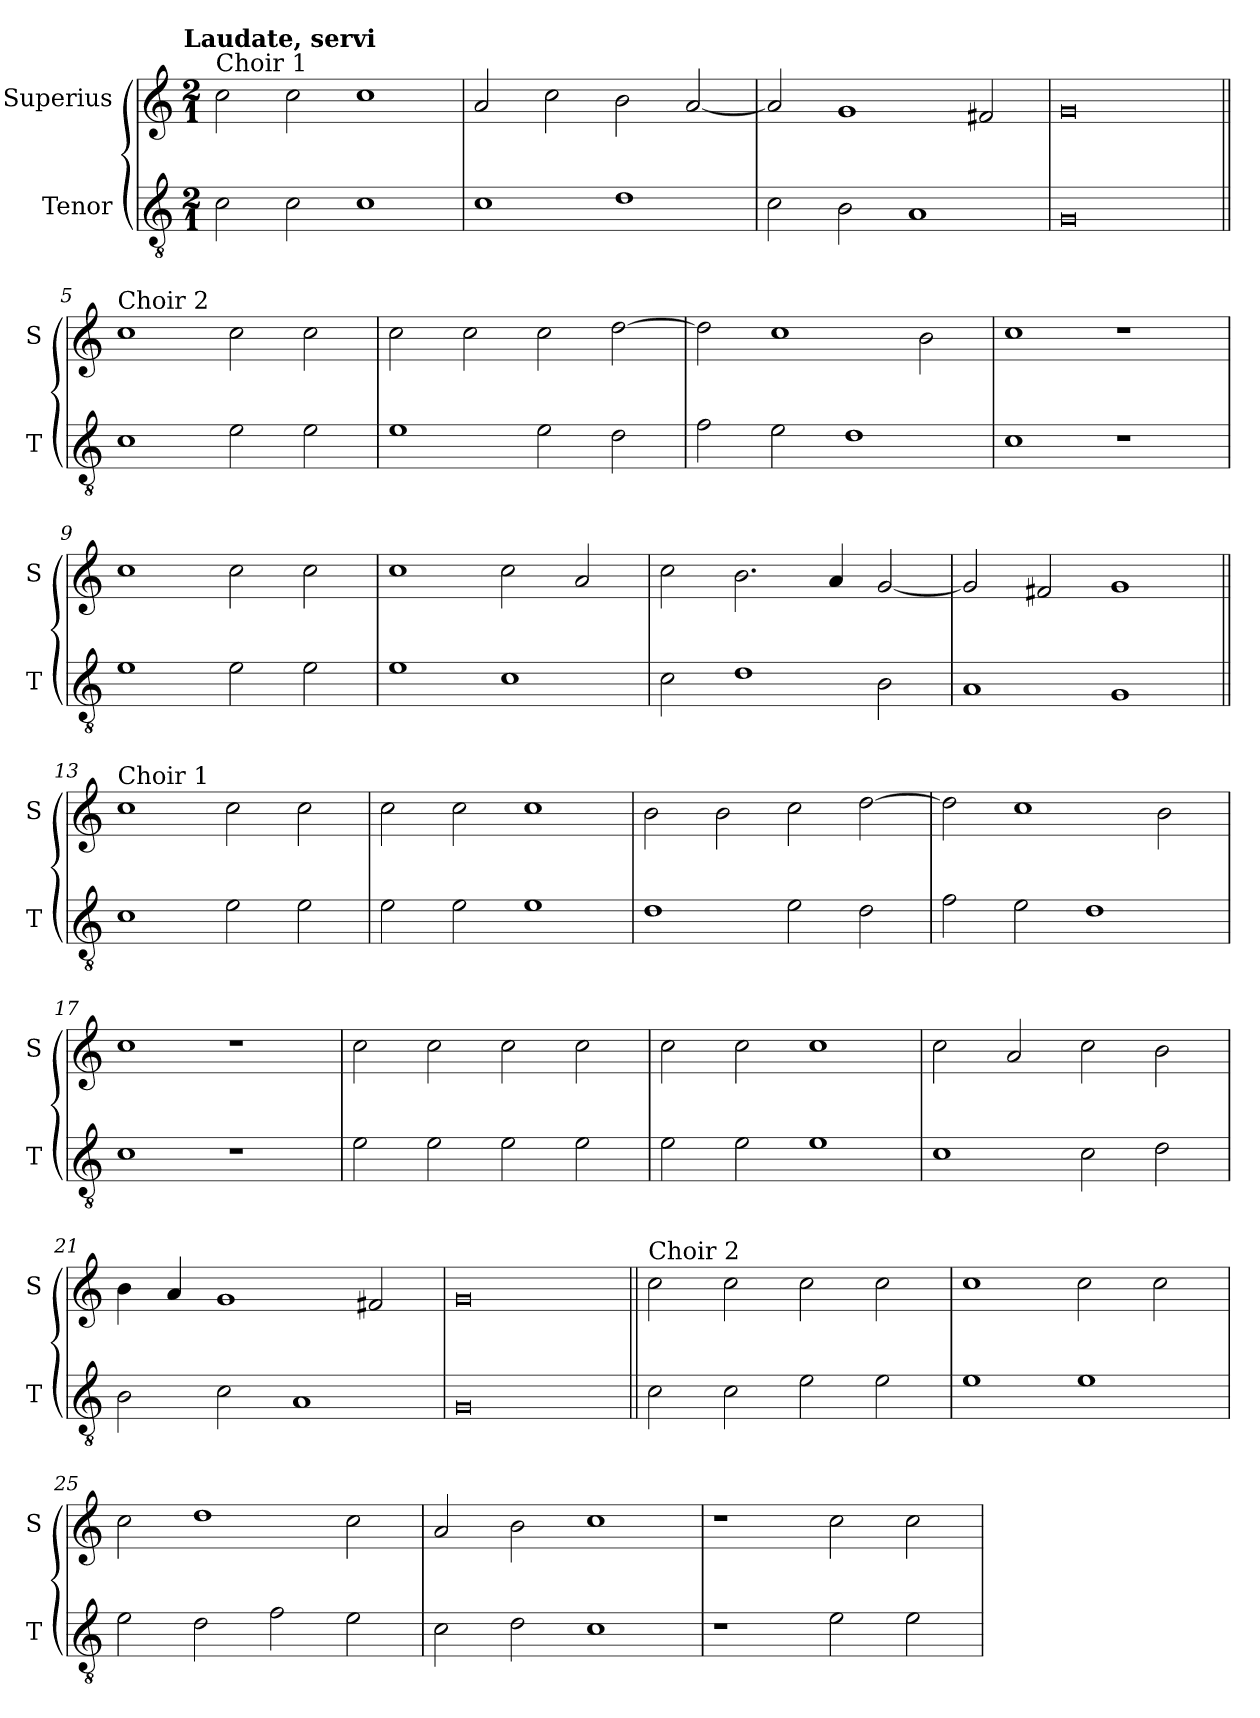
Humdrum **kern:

**kern	**kern
*part2	*part1
*staff2	*staff1
*I"Tenor	*I"Superius
*I'T	*I'S
*clefGv2	*clefG2
*k[]	*k[]
!!LO:TX:omd:t=Laudate, servi
*M2/1	*M2/1
=1	=1
!	!LO:TX:a:t=Choir 1
2c\	2cc\
2c\	2cc\
1c	1cc
=2	=2
1c	2a/
.	2cc\
1d	2b\
.	[2a/
=3	=3
2c\	2a/]
2B\	1g
1A	.
.	2f#X/
=4	=4
0G	0g
=5||	=5||
!	!LO:TX:a:t=Choir 2
1c	1cc
2e\	2cc\
2e\	2cc\
=6	=6
1e	2cc\
.	2cc\
2e\	2cc\
2d\	[2dd\
=7	=7
2f\	2dd\]
2e\	1cc
1d	.
.	2b\
=8	=8
1c	1cc
1r	1r
=9	=9
1e	1cc
2e\	2cc\
2e\	2cc\
=10	=10
1e	1cc
1c	2cc\
.	2a/
=11	=11
2c\	2cc\
1d	2.b\
.	4a/
2B\	[2g/
=12	=12
1A	2g/]
.	2f#X/
1G	1g
=13||	=13||
!	!LO:TX:a:t=Choir 1
1c	1cc
2e\	2cc\
2e\	2cc\
=14	=14
2e\	2cc\
2e\	2cc\
1e	1cc
=15	=15
1d	2b\
.	2b\
2e\	2cc\
2d\	[2dd\
=16	=16
2f\	2dd\]
2e\	1cc
1d	.
.	2b\
=17	=17
1c	1cc
1r	1r
=18	=18
2e\	2cc\
2e\	2cc\
2e\	2cc\
2e\	2cc\
=19	=19
2e\	2cc\
2e\	2cc\
1e	1cc
=20	=20
1c	2cc\
.	2a/
2c\	2cc\
2d\	2b\
=21	=21
2B\	4b\
.	4a/
2c\	1g
1A	.
.	2f#X/
=22	=22
0G	0g
=23||	=23||
!	!LO:TX:a:t=Choir 2
2c\	2cc\
2c\	2cc\
2e\	2cc\
2e\	2cc\
=24	=24
1e	1cc
1e	2cc\
.	2cc\
=25	=25
2e\	2cc\
2d\	1dd
2f\	.
2e\	2cc\
=26	=26
2c\	2a/
2d\	2b\
1c	1cc
=27	=27
1r	1r
2e\	2cc\
2e\	2cc\
=	=
*-	*-
